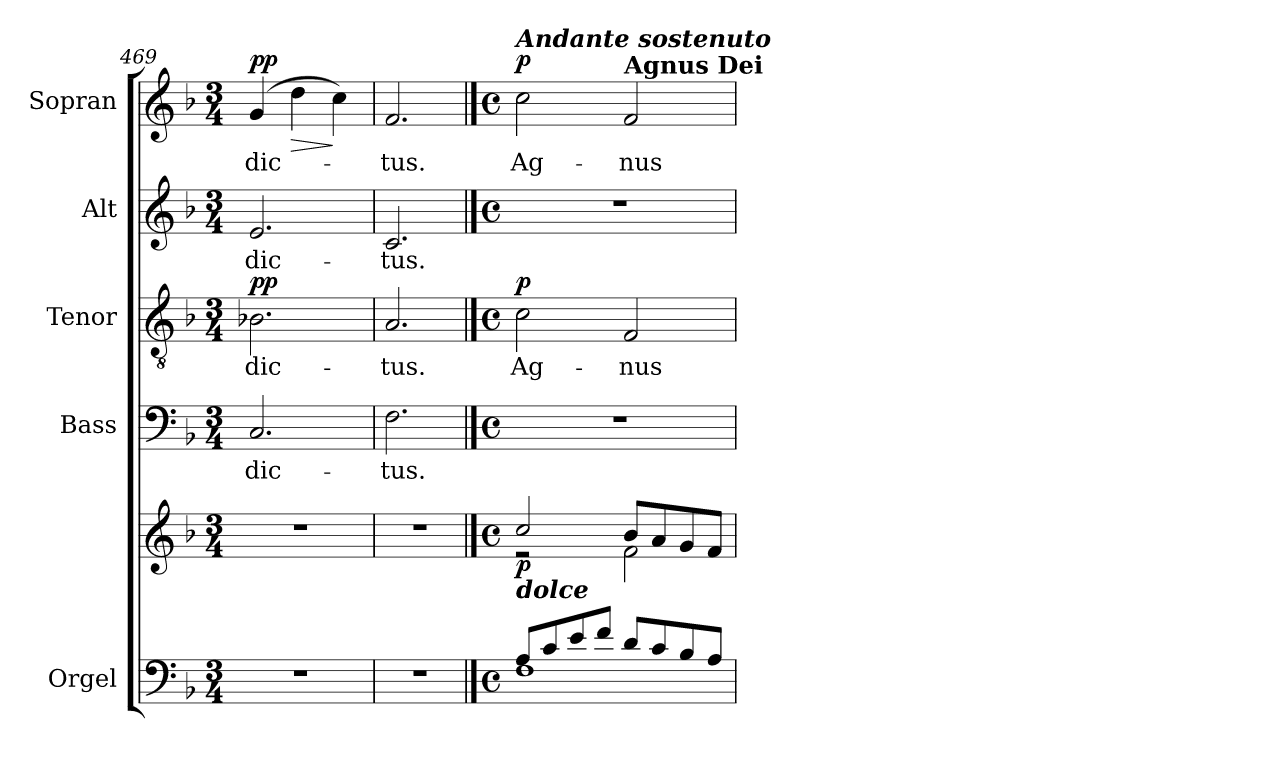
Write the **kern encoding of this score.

**kern	**kern	**dynam	**kern	**text	**kern	**text	**dynam	**kern	**text	**kern	**text	**dynam
*part5	*part5	*part5	*part4	*part4	*part3	*part3	*part3	*part2	*part2	*part1	*part1	*part1
*staff6	*staff5	*staff5/6	*staff4	*staff4	*staff3	*staff3	*staff3	*staff2	*staff2	*staff1	*staff1	*staff1
*I"Orgel	*	*	*I"Bass	*	*I"Tenor	*	*	*I"Alt	*	*I"Sopran	*	*
*I'Org.	*	*	*I'B.	*	*I'T.	*	*	*I'A.	*	*I'S.	*	*
*clefF4	*clefG2	*	*clefF4	*	*clefGv2	*	*	*clefG2	*	*clefG2	*	*
*k[b-]	*k[b-]	*	*k[b-]	*	*k[b-]	*	*	*k[b-]	*	*k[b-]	*	*
*F:	*F:	*	*F:	*	*F:	*	*	*F:	*	*F:	*	*
*M3/4	*M3/4	*	*M3/4	*	*M3/4	*	*	*M3/4	*	*M3/4	*	*
=469	=469	=469	=469	=469	=469	=469	=469	=469	=469	=469	=469	=469
!	!	!	!	!LO:LY:b	!	!LO:LY:b	!LO:DY:a	!	!LO:LY:b	!	!LO:LY:b	!LO:DY:a
2.r	2.r	.	2.C/	-dic-	2.B-X\	-dic-	pp	2.e/	-dic-	(4g/	-dic-	pp
!	!	!	!	!	!	!	!	!	!	!	!	!LO:HP:b
.	.	.	.	.	.	.	.	.	.	4dd\	.	>
.	.	.	.	.	.	.	.	.	.	4cc\)	.	]
=470	=470	=470	=470	=470	=470	=470	=470	=470	=470	=470	=470	=470
!	!	!	!	!LO:LY:b	!	!LO:LY:b	!	!	!LO:LY:b	!	!LO:LY:b	!
2.r	2.r	.	2.F\	-tus.	2.A/	-tus.	.	2.c/	-tus.	2.f/	-tus.	.
!!LO:PB:g=z
==471	==471	==471	==471	==471	==471	==471	==471	==471	==471	==471	==471	==471
*M4/4	*M4/4	*	*M4/4	*	*M4/4	*	*	*M4/4	*	*M4/4	*	*
*met(c)	*met(c)	*	*met(c)	*	*met(c)	*	*	*met(c)	*	*met(c)	*	*
*^	*^	*	*	*	*	*	*	*	*	*	*	*
!	!	!	!	!	!	!	!	!	!	!	!	!LO:TX:a:Bi:t=Andante sostenuto	!	!
!	!	!LO:TX:b:Bi:t=dolce	!	!	!	!	!	!	!	!	!	!	!	!
!	!	!	!	!LO:DY:b	!	!	!	!LO:LY:b	!LO:DY:a	!	!	!	!LO:LY:b	!LO:DY:a
8A/L	1F	2cc/	2re	p	1r	.	2c\	Ag-	p	1r	.	2cc\	Ag-	p
8c/	.	.	.	.	.	.	.	.	.	.	.	.	.	.
8e/	.	.	.	.	.	.	.	.	.	.	.	.	.	.
8f/J	.	.	.	.	.	.	.	.	.	.	.	.	.	.
!	!	!	!	!	!	!	!	!	!	!	!	!LO:TX:a:B:t=Agnus Dei	!	!
!	!	!	!	!	!	!	!	!LO:LY:b	!	!	!	!	!LO:LY:b	!
8d/L	.	8b-/L	2f\	.	.	.	2F/	-nus	.	.	.	2f/	-nus	.
8c/	.	8a/	.	.	.	.	.	.	.	.	.	.	.	.
8B-/	.	8g/	.	.	.	.	.	.	.	.	.	.	.	.
8A/J	.	8f/J	.	.	.	.	.	.	.	.	.	.	.	.
*v	*v	*	*	*	*	*	*	*	*	*	*	*	*	*
*	*v	*v	*	*	*	*	*	*	*	*	*	*	*
=	=	=	=	=	=	=	=	=	=	=	=	=
*-	*-	*-	*-	*-	*-	*-	*-	*-	*-	*-	*-	*-
